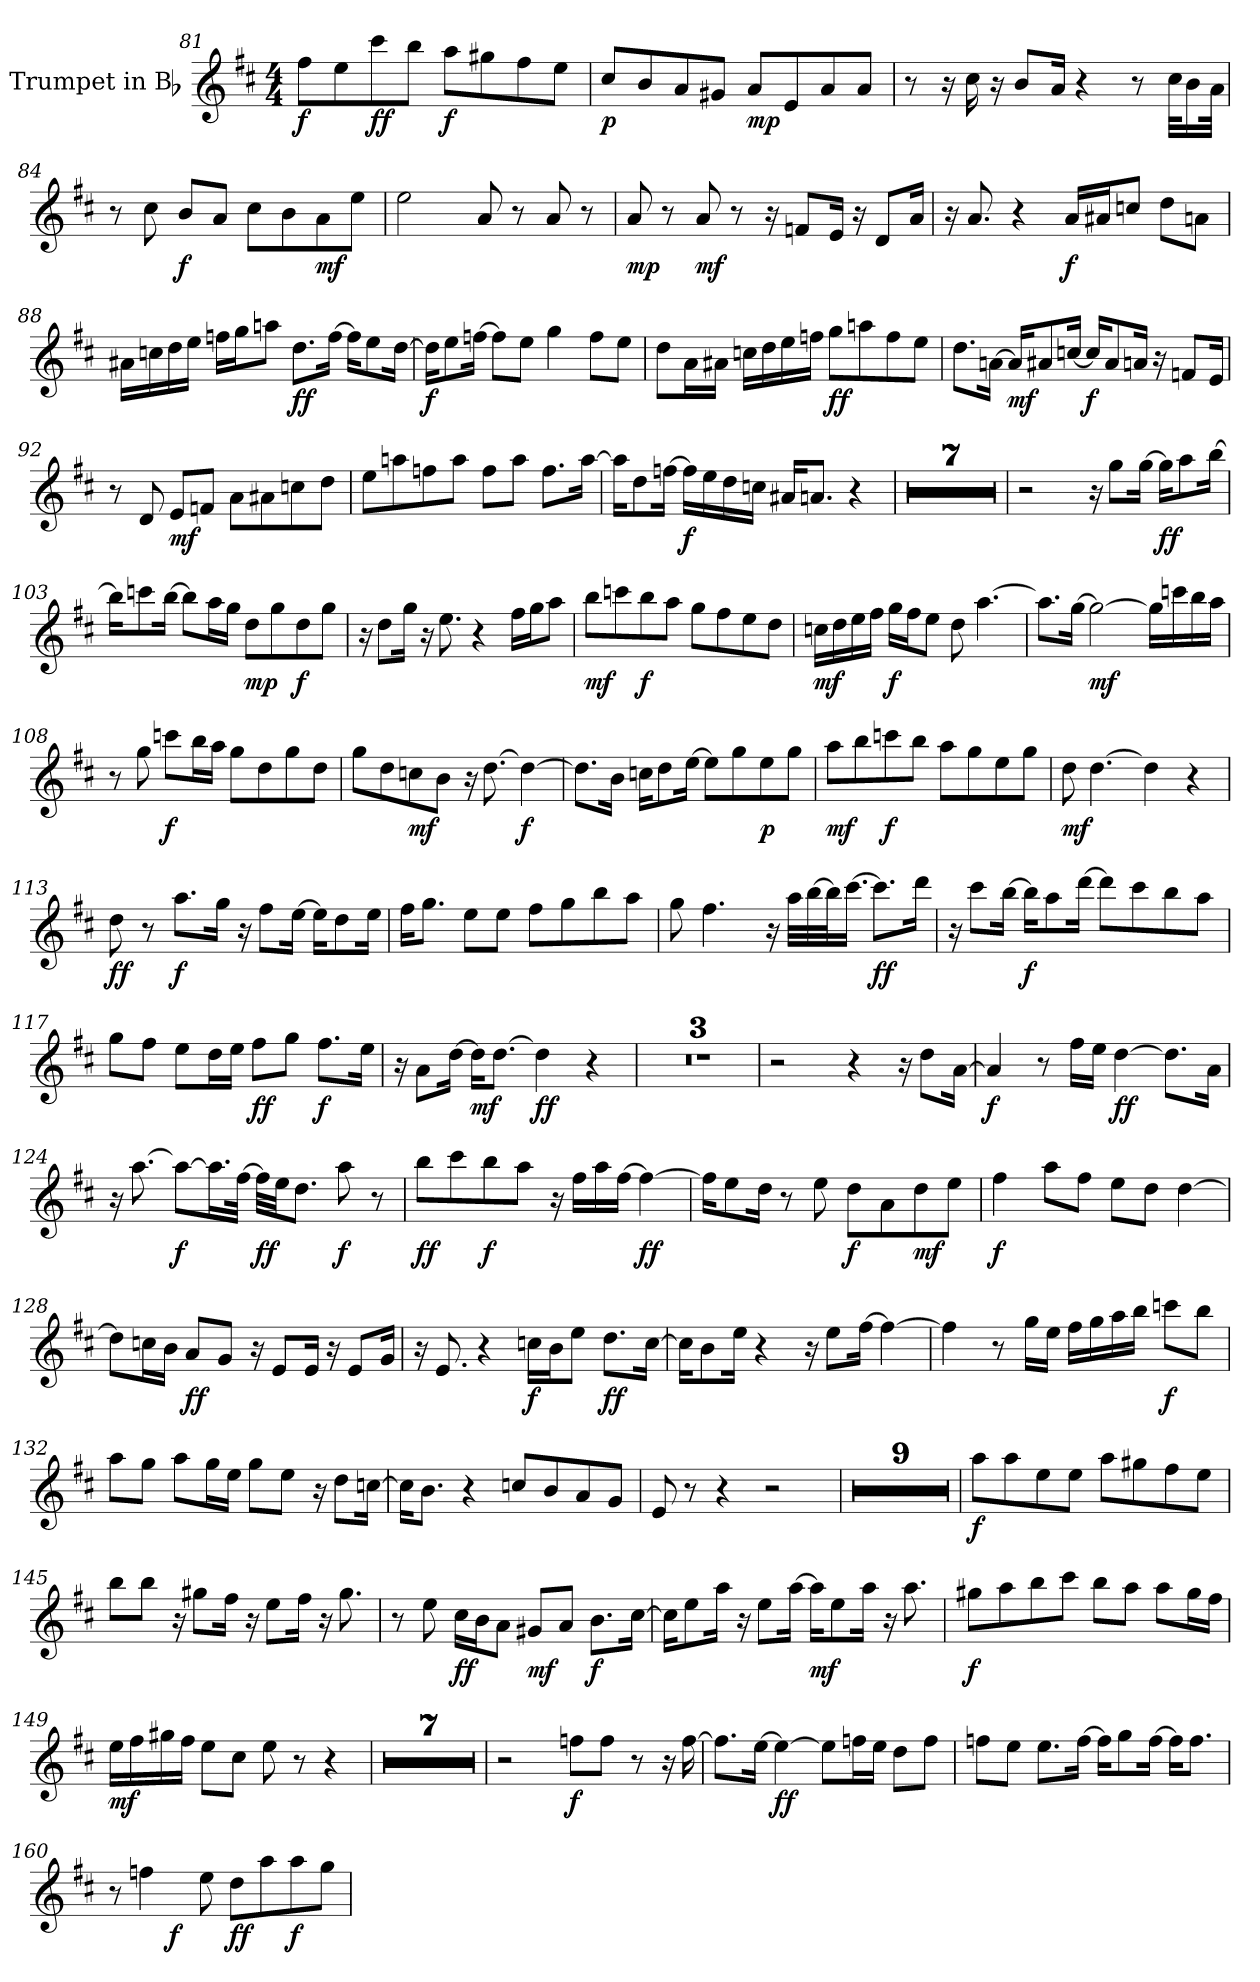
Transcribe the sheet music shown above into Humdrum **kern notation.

**kern	**dynam
*part1	*part1
*staff1	*staff1
*I"Trumpet in Bb	*
*I'Tpt.	*
*clefG2	*
*ITrd1c2	*
*k[]	*
*C:	*
*M4/4	*
=81	=81
!	!LO:DY:b
8ee\L	f
8dd\	.
!	!LO:DY:b
8bb\	ff
8aa\J	.
!	!LO:DY:b
8gg\L	f
8ff#X\	.
8ee\	.
8dd\J	.
=82	=82
!	!LO:DY:b
8b/L	p
8a/	.
8g/	.
8f#X/J	.
!	!LO:DY:b
8g/L	mp
8d/	.
8g/	.
8g/J	.
!!LO:PB:g=z
=83	=83
8r	.
16r	.
16b\	.
16r	.
8a/L	.
16g/Jk	.
4r	.
8r	.
32b\KLL	.
16a\	.
32g\JJk	.
=84	=84
8r	.
8b\	.
!	!LO:DY:b
8a/L	f
8g/J	.
8b\L	.
8a\	.
!	!LO:DY:b
8g\	mf
8dd\J	.
=85	=85
2dd\	.
8g/	.
8r	.
8g/	.
8r	.
!!LO:LB:g=z
=86	=86
!	!LO:DY:b
8g/	mp
8r	.
!	!LO:DY:b
8g/	mf
8r	.
16r	.
8e-X/L	.
16d/Jk	.
16r	.
8c/L	.
16g/Jk	.
=87	=87
16r	.
8.g/	.
4r	.
!	!LO:DY:b
16g/LL	f
16g#X/J	.
8b-X/J	.
8cc\L	.
8gn\J	.
=88	=88
16g#X\LL	.
16b-X\	.
16cc\	.
16dd\JJ	.
16ee-X\LL	.
16ff\J	.
8ggn\J	.
!	!LO:DY:b
8.cc\L	ff
[16ee-\Jk	.
16ee-\KL]	.
8dd\	.
[16cc\Jk	.
!!LO:LB:g=z
=89	=89
!	!LO:DY:b
16cc\KL]	f
8dd\	.
[16ee-X\Jk	.
8ee-\L]	.
8dd\J	.
4ff\	.
8ee-\L	.
8dd\J	.
!!LO:LB:g=z
=90	=90
8cc\L	.
16g\L	.
16g#X\JJ	.
16b-X\LL	.
16cc\	.
16dd\	.
16ee-X\JJ	.
!	!LO:DY:b
8ff\L	ff
8ggn\	.
8ee-\	.
8dd\J	.
=91	=91
8.cc\L	.
[16gn\Jk	.
!	!LO:DY:b
16g/KL]	mf
8g#X/	.
[16b-X/Jk	.
!	!LO:DY:b
16b-/KL]	f
8g#/	.
16gn/Jk	.
16r	.
8e-X/L	.
16d/Jk	.
=92	=92
8r	.
8c/	.
!	!LO:DY:b
8d/L	mf
8e-X/J	.
8g\L	.
8g#X\	.
8b-X\	.
8cc\J	.
!!LO:LB:g=z
=93	=93
8dd\L	.
8ggn\	.
8ee-X\	.
8gg\J	.
8ee-\L	.
8gg\J	.
8.ee-\L	.
[16gg\Jk	.
!!LO:LB:g=z
=94	=94
16gg\KL]	.
8cc\	.
[16ee-X\Jk	.
!	!LO:DY:b
16ee-\LL]	f
16dd\	.
16cc\	.
16b-X\JJ	.
16g#X/KL	.
8.gn/J	.
4r	.
=95	=95
1r	.
=96	=96
1r	.
=97	=97
1r	.
=98	=98
1r	.
!!LO:PB:g=z
=99	=99
1r	.
=100	=100
1r	.
=101	=101
1r	.
=102	=102
2r	.
16r	.
8ff\L	.
[16ff\Jk	.
!	!LO:DY:b
16ff\KL]	ff
8gg\	.
[16aa\Jk	.
=103	=103
16aa\KL]	.
8bb-X\	.
[16aa\Jk	.
8aa\L]	.
16gg\L	.
16ff\JJ	.
!	!LO:DY:b
8cc\L	mp
8ff\	.
!	!LO:DY:b
8cc\	f
8ff\J	.
!!LO:LB:g=z
=104	=104
16r	.
8cc\L	.
16ff\Jk	.
16r	.
8.dd\	.
4r	.
16ee\LL	.
16ff\J	.
8gg\J	.
=105	=105
!	!LO:DY:b
8aa\L	mf
8bb-X\	.
!	!LO:DY:b
8aa\	f
8gg\J	.
8ff\L	.
8ee\	.
8dd\	.
8cc\J	.
=106	=106
!	!LO:DY:b
16b-X\LL	mf
16cc\	.
16dd\	.
16ee\JJ	.
!	!LO:DY:b
16ff\LL	f
16ee\J	.
8dd\J	.
8cc\	.
[4.gg\	.
=107	=107
8.gg\L]	.
[16ff\Jk	.
!	!LO:DY:b
2ff\_	mf
16ff\LL]	.
16bb-X\	.
16aa\	.
16gg\JJ	.
!!LO:LB:g=z
=108	=108
8r	.
8ff\	.
!	!LO:DY:b
8bb-X\L	f
16aa\L	.
16gg\JJ	.
8ff\L	.
8cc\	.
8ff\	.
8cc\J	.
=109	=109
8ff\L	.
8cc\	.
!	!LO:DY:b
8b-X\	mf
8a\J	.
16r	.
[8.cc\	.
!	!LO:DY:b
4cc\_	f
=110	=110
8.cc\L]	.
16a\Jk	.
16b-X\KL	.
8cc\	.
[16dd\Jk	.
8dd\L]	.
8ff\	.
!	!LO:DY:b
8dd\	p
8ff\J	.
=111	=111
!	!LO:DY:b
8gg\L	mf
8aa\	.
!	!LO:DY:b
8bb-X\	f
8aa\J	.
8gg\L	.
8ff\	.
8dd\	.
8ff\J	.
!!LO:LB:g=z
=112	=112
!	!LO:DY:b
8cc\	mf
[4.cc\	.
4cc\]	.
4r	.
=113	=113
!	!LO:DY:b
8cc\	ff
8r	.
!	!LO:DY:b
8.gg\L	f
16ff\Jk	.
16r	.
8ee\L	.
[16dd\Jk	.
16dd\KL]	.
8cc\	.
16dd\Jk	.
!!LO:LB:g=z
=114	=114
16ee\KL	.
8.ff\J	.
8dd\L	.
8dd\J	.
8ee\L	.
8ff\	.
8aa\	.
8gg\J	.
=115	=115
8ff\	.
4.ee\	.
16r	.
32gg\LLL	.
[32aa\	.
32aa\J]	.
[16.bb\JJ	.
!	!LO:DY:b
8.bb\L]	ff
16ccc\Jk	.
=116	=116
16r	.
8bb\L	.
[16aa\Jk	.
!	!LO:DY:b
16aa\KL]	f
8gg\	.
[16ccc\Jk	.
8ccc\L]	.
8bb\	.
8aa\	.
8gg\J	.
!!LO:LB:g=z
=117	=117
8ff\L	.
8ee\J	.
8dd\L	.
16cc\L	.
16dd\JJ	.
!	!LO:DY:b
8ee\L	ff
8ff\J	.
!	!LO:DY:b
8.ee\L	f
16dd\Jk	.
=118	=118
16r	.
8g\L	.
[16cc\Jk	.
!	!LO:DY:b
16cc\KL]	mf
[8.cc\J	.
!	!LO:DY:b
4cc\]	ff
4r	.
!!LO:LB:g=z
=119	=119
1r	.
=120	=120
1r	.
=121	=121
1r	.
=122	=122
2r	.
4r	.
16r	.
8cc\L	.
[16g\Jk	.
=123	=123
!	!LO:DY:b
4g/]	f
8r	.
16ee\LL	.
16dd\JJ	.
!	!LO:DY:b
[4cc\	ff
8.cc\L]	.
16g\Jk	.
!!LO:PB:g=z
=124	=124
16r	.
[8.gg\	.
!	!LO:DY:b
8gg\L_	f
16.gg\L]	.
[32ee\JJk	.
!	!LO:DY:b
32ee\LLL]	ff
32dd\JJ	.
8.cc\J	.
!	!LO:DY:b
8gg\	f
8r	.
=125	=125
!	!LO:DY:b
8aa\L	ff
8bb\	.
!	!LO:DY:b
8aa\	f
8gg\J	.
16r	.
16ee\LL	.
16gg\	.
[16ee\JJ	.
!	!LO:DY:b
4ee\_	ff
=126	=126
16ee\KL]	.
8dd\	.
16cc\Jk	.
8r	.
8dd\	.
!	!LO:DY:b
8cc\L	f
8g\	.
!	!LO:DY:b
8cc\	mf
8dd\J	.
=127	=127
!	!LO:DY:b
4ee\	f
8gg\L	.
8ee\J	.
8dd\L	.
8cc\J	.
[4cc\	.
!!LO:LB:g=z
=128	=128
8cc\L]	.
16b-X\L	.
16a\JJ	.
!	!LO:DY:b
8g/L	ff
8f/J	.
16r	.
8d/L	.
16d/Jk	.
16r	.
8d/L	.
16f/Jk	.
=129	=129
16r	.
8.d/	.
4r	.
!	!LO:DY:b
16b-X\LL	f
16a\J	.
8dd\J	.
!	!LO:DY:b
8.cc\L	ff
[16b-\Jk	.
=130	=130
16b-\KL]	.
8a\	.
16dd\Jk	.
4r	.
16r	.
8dd\L	.
[16ee\Jk	.
4ee\_	.
!!LO:LB:g=z
=131	=131
4ee\]	.
8r	.
16ff\LL	.
16dd\JJ	.
16ee\LL	.
16ff\	.
16gg\	.
16aa\JJ	.
!	!LO:DY:b
8bb-X\L	f
8aa\J	.
=132	=132
8gg\L	.
8ff\J	.
8gg\L	.
16ff\L	.
16dd\JJ	.
8ff\L	.
8dd\J	.
16r	.
8cc\L	.
[16b-X\Jk	.
=133	=133
16b-\KL]	.
8.a\J	.
4r	.
8b-X/L	.
8a/	.
8g/	.
8f/J	.
!!LO:LB:g=z
=134	=134
8d/	.
8r	.
4r	.
2r	.
=135	=135
1r	.
=136	=136
1r	.
=137	=137
1r	.
=138	=138
1r	.
!!LO:LB:g=z
=139	=139
1r	.
=140	=140
1r	.
=141	=141
1r	.
=142	=142
1r	.
=143	=143
1r	.
!!LO:LB:g=z
=144	=144
!	!LO:DY:b
8gg\L	f
8gg\	.
8dd\	.
8dd\J	.
8gg\L	.
8ff#X\	.
8ee\	.
8dd\J	.
=145	=145
8aa\L	.
8aa\J	.
16r	.
8ff#X\L	.
16ee\Jk	.
16r	.
8dd\L	.
16ee\Jk	.
16r	.
8.ff#\	.
=146	=146
8r	.
8dd\	.
!	!LO:DY:b
16b\LL	ff
16a\J	.
8g\J	.
!	!LO:DY:b
8f#X/L	mf
8g/J	.
!	!LO:DY:b
8.a\L	f
[16b\Jk	.
!!LO:LB:g=z
=147	=147
16b\KL]	.
8dd\	.
16gg\Jk	.
16r	.
8dd\L	.
[16gg\Jk	.
!	!LO:DY:b
16gg\KL]	mf
8dd\	.
16gg\Jk	.
16r	.
8.gg\	.
=148	=148
!	!LO:DY:b
8ff#X\L	f
8gg\	.
8aa\	.
8bb\J	.
8aa\L	.
8gg\J	.
8gg\L	.
16ff#\L	.
16ee\JJ	.
!!LO:PB:g=z
=149	=149
!	!LO:DY:b
16dd\LL	mf
16ee\	.
16ff#X\	.
16ee\JJ	.
8dd\L	.
8b\J	.
8dd\	.
8r	.
4r	.
=150	=150
1r	.
=151	=151
1r	.
=152	=152
1r	.
=153	=153
1r	.
!!LO:LB:g=z
=154	=154
1r	.
=155	=155
1r	.
=156	=156
1r	.
=157	=157
2r	.
!	!LO:DY:b
8ee-X\L	f
8ee-\J	.
8r	.
16r	.
[16ee-\	.
=158	=158
8.ee-\L]	.
[16dd\Jk	.
!	!LO:DY:b
4dd\_	ff
8dd\L]	.
16ee-X\L	.
16dd\JJ	.
8cc\L	.
8ee-\J	.
!!LO:LB:g=z
=159	=159
8ee-X\L	.
8dd\J	.
8.dd\L	.
[16ee-\Jk	.
16ee-\KL]	.
8ff\	.
[16ee-\Jk	.
16ee-\KL]	.
8.ee-\J	.
=160	=160
*^	*
8r	4ryy	.
4ee-X\	.	.
!	!	!LO:DY:b
.	2.ryy	f
8dd\	.	.
!	!	!LO:DY:b
8cc\L	.	ff
8gg\	.	.
!	!	!LO:DY:b
8gg\	.	f
8ff\J	.	.
*v	*v	*
=	=
*-	*-
